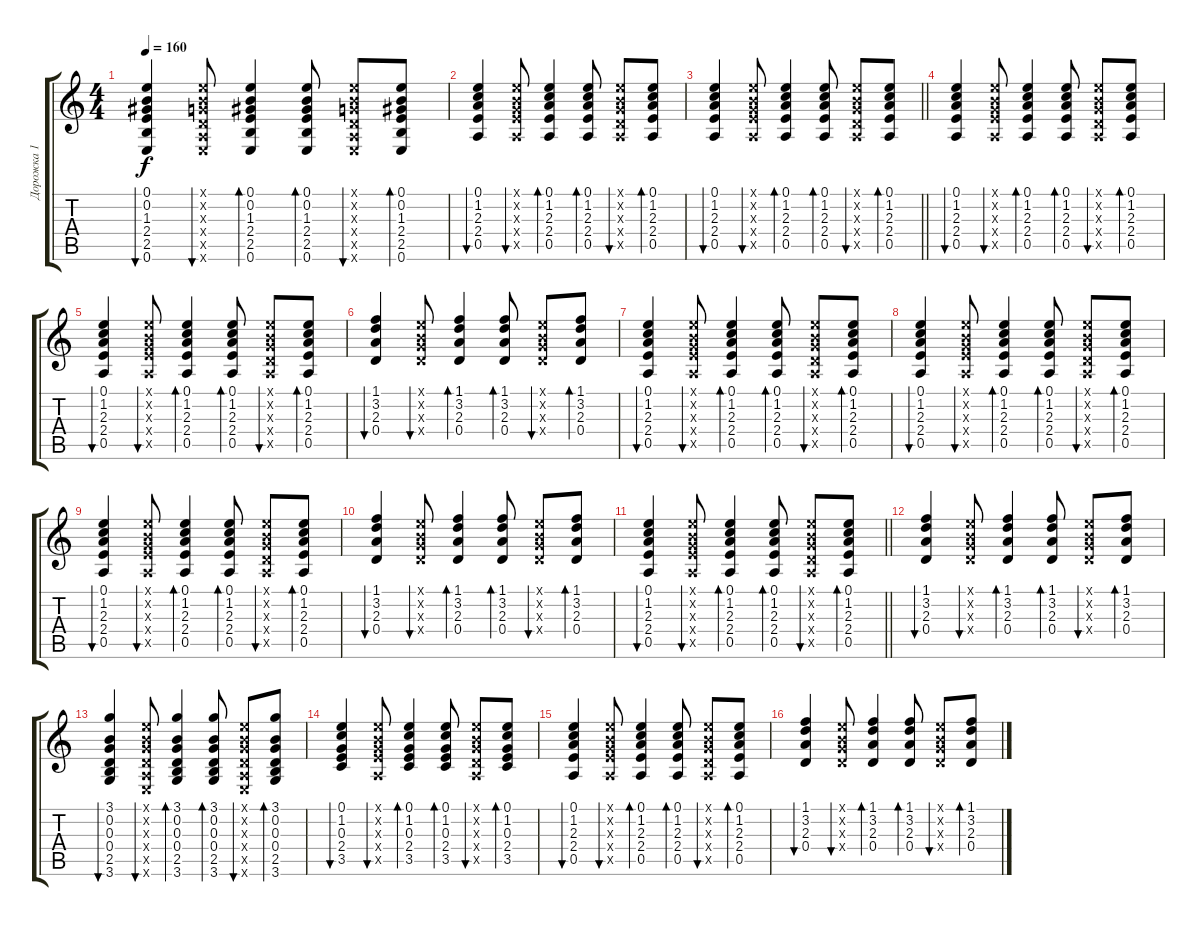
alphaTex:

\track ("Дорожка 1" "Дорожка 1") {instrument acousticguitarsteel}
\staff {score tabs}
\tuning (E4 B3 G3 D3 A2 E2) {hide}
\ts (4 4)
\tempo 160
\clef g2
\ks c
(0.1 0.2 1.3 2.4 2.5 0.6).4{bu 60 dy f} (0.1{x} 0.2{x} 0.3{x} 0.4{x} 0.5{x} 0.6{x}).8{bu 60} (0.1 0.2 1.3 2.4 2.5 0.6).4{bd 60} (0.1 0.2 1.3 2.4 2.5 0.6).8{bd 60} (0.1{x} 0.2{x} 0.3{x} 0.4{x} 0.5{x} 0.6{x}).8{bu 60} (0.1 0.2 1.3 2.4 2.5 0.6).8{bd 60} |
(0.1 1.2 2.3 2.4 0.5).4{bu 60} (0.1{x} 0.2{x} 0.3{x} 2.4{x} 0.5{x}).8{bu 60} (0.1 1.2 2.3 2.4 0.5).4{bd 60} (0.1 1.2 2.3 2.4 0.5).8{bd 60} (0.1{x} 0.2{x} 0.3{x} 0.4{x} 0.5{x}).8{bu 60} (0.1 1.2 2.3 2.4 0.5).8{bd 60} |
\barLineRight lightlight
(0.1 1.2 2.3 2.4 0.5).4{bu 60} (0.1{x} 0.2{x} 0.3{x} 2.4{x} 0.5{x}).8{bu 60} (0.1 1.2 2.3 2.4 0.5).4{bd 60} (0.1 1.2 2.3 2.4 0.5).8{bd 60} (0.1{x} 0.2{x} 0.3{x} 0.4{x} 0.5{x}).8{bu 60} (0.1 1.2 2.3 2.4 0.5).8{bd 60} |
(0.1 1.2 2.3 2.4 0.5).4{bu 60} (0.1{x} 0.2{x} 0.3{x} 2.4{x} 0.5{x}).8{bu 60} (0.1 1.2 2.3 2.4 0.5).4{bd 60} (0.1 1.2 2.3 2.4 0.5).8{bd 60} (0.1{x} 0.2{x} 0.3{x} 0.4{x} 0.5{x}).8{bu 60} (0.1 1.2 2.3 2.4 0.5).8{bd 60} |
(0.1 1.2 2.3 2.4 0.5).4{bu 60} (0.1{x} 0.2{x} 0.3{x} 2.4{x} 0.5{x}).8{bu 60} (0.1 1.2 2.3 2.4 0.5).4{bd 60} (0.1 1.2 2.3 2.4 0.5).8{bd 60} (0.1{x} 0.2{x} 0.3{x} 0.4{x} 0.5{x}).8{bu 60} (0.1 1.2 2.3 2.4 0.5).8{bd 60} |
(1.1 3.2 2.3 0.4).4{bu 60} (0.1{x} 0.2{x} 0.3{x} 0.4{x}).8{bu 60} (1.1 3.2 2.3 0.4).4{bd 60} (1.1 3.2 2.3 0.4).8{bd 60} (0.1{x} 0.2{x} 0.3{x} 0.4{x}).8{bu 60} (1.1 3.2 2.3 0.4).8{bd 60} |
(0.1 1.2 2.3 2.4 0.5).4{bu 60} (0.1{x} 0.2{x} 0.3{x} 2.4{x} 0.5{x}).8{bu 60} (0.1 1.2 2.3 2.4 0.5).4{bd 60} (0.1 1.2 2.3 2.4 0.5).8{bd 60} (0.1{x} 0.2{x} 0.3{x} 0.4{x} 0.5{x}).8{bu 60} (0.1 1.2 2.3 2.4 0.5).8{bd 60} |
(0.1 1.2 2.3 2.4 0.5).4{bu 60} (0.1{x} 0.2{x} 0.3{x} 2.4{x} 0.5{x}).8{bu 60} (0.1 1.2 2.3 2.4 0.5).4{bd 60} (0.1 1.2 2.3 2.4 0.5).8{bd 60} (0.1{x} 0.2{x} 0.3{x} 0.4{x} 0.5{x}).8{bu 60} (0.1 1.2 2.3 2.4 0.5).8{bd 60} |
(0.1 1.2 2.3 2.4 0.5).4{bu 60} (0.1{x} 0.2{x} 0.3{x} 2.4{x} 0.5{x}).8{bu 60} (0.1 1.2 2.3 2.4 0.5).4{bd 60} (0.1 1.2 2.3 2.4 0.5).8{bd 60} (0.1{x} 0.2{x} 0.3{x} 0.4{x} 0.5{x}).8{bu 60} (0.1 1.2 2.3 2.4 0.5).8{bd 60} |
(1.1 3.2 2.3 0.4).4{bu 60} (0.1{x} 0.2{x} 0.3{x} 0.4{x}).8{bu 60} (1.1 3.2 2.3 0.4).4{bd 60} (1.1 3.2 2.3 0.4).8{bd 60} (0.1{x} 0.2{x} 0.3{x} 0.4{x}).8{bu 60} (1.1 3.2 2.3 0.4).8{bd 60} |
\barLineRight lightlight
(0.1 1.2 2.3 2.4 0.5).4{bu 60} (0.1{x} 0.2{x} 0.3{x} 2.4{x} 0.5{x}).8{bu 60} (0.1 1.2 2.3 2.4 0.5).4{bd 60} (0.1 1.2 2.3 2.4 0.5).8{bd 60} (0.1{x} 0.2{x} 0.3{x} 0.4{x} 0.5{x}).8{bu 60} (0.1 1.2 2.3 2.4 0.5).8{bd 60} |
(1.1 3.2 2.3 0.4).4{bu 60} (0.1{x} 0.2{x} 0.3{x} 0.4{x}).8{bu 60} (1.1 3.2 2.3 0.4).4{bd 60} (1.1 3.2 2.3 0.4).8{bd 60} (0.1{x} 0.2{x} 0.3{x} 0.4{x}).8{bu 60} (1.1 3.2 2.3 0.4).8{bd 60} |
(3.1 0.2 0.3 0.4 2.5 3.6).4{bu 60} (0.1{x} 0.2{x} 0.3{x} 0.4{x} 0.5{x} 0.6{x}).8{bu 60} (3.1 0.2 0.3 0.4 2.5 3.6).4{bd 60} (3.1 0.2 0.3 0.4 2.5 3.6).8{bd 60} (0.1{x} 0.2{x} 0.3{x} 0.4{x} 0.5{x} 0.6{x}).8{bu 60} (3.1 0.2 0.3 0.4 2.5 3.6).8{bd 60} |
(0.1 1.2 0.3 2.4 3.5).4{bu 60} (0.1{x} 0.2{x} 0.3{x} 2.4{x} 0.5{x}).8{bu 60} (0.1 1.2 0.3 2.4 3.5).4{bd 60} (0.1 1.2 0.3 2.4 3.5).8{bd 60} (0.1{x} 0.2{x} 0.3{x} 0.4{x} 0.5{x}).8{bu 60} (0.1 1.2 0.3 2.4 3.5).8{bd 60} |
(0.1 1.2 2.3 2.4 0.5).4{bu 60} (0.1{x} 0.2{x} 0.3{x} 2.4{x} 0.5{x}).8{bu 60} (0.1 1.2 2.3 2.4 0.5).4{bd 60} (0.1 1.2 2.3 2.4 0.5).8{bd 60} (0.1{x} 0.2{x} 0.3{x} 0.4{x} 0.5{x}).8{bu 60} (0.1 1.2 2.3 2.4 0.5).8{bd 60} |
(1.1 3.2 2.3 0.4).4{bu 60} (0.1{x} 0.2{x} 0.3{x} 0.4{x}).8{bu 60} (1.1 3.2 2.3 0.4).4{bd 60} (1.1 3.2 2.3 0.4).8{bd 60} (0.1{x} 0.2{x} 0.3{x} 0.4{x}).8{bu 60} (1.1 3.2 2.3 0.4).8{bd 60}
